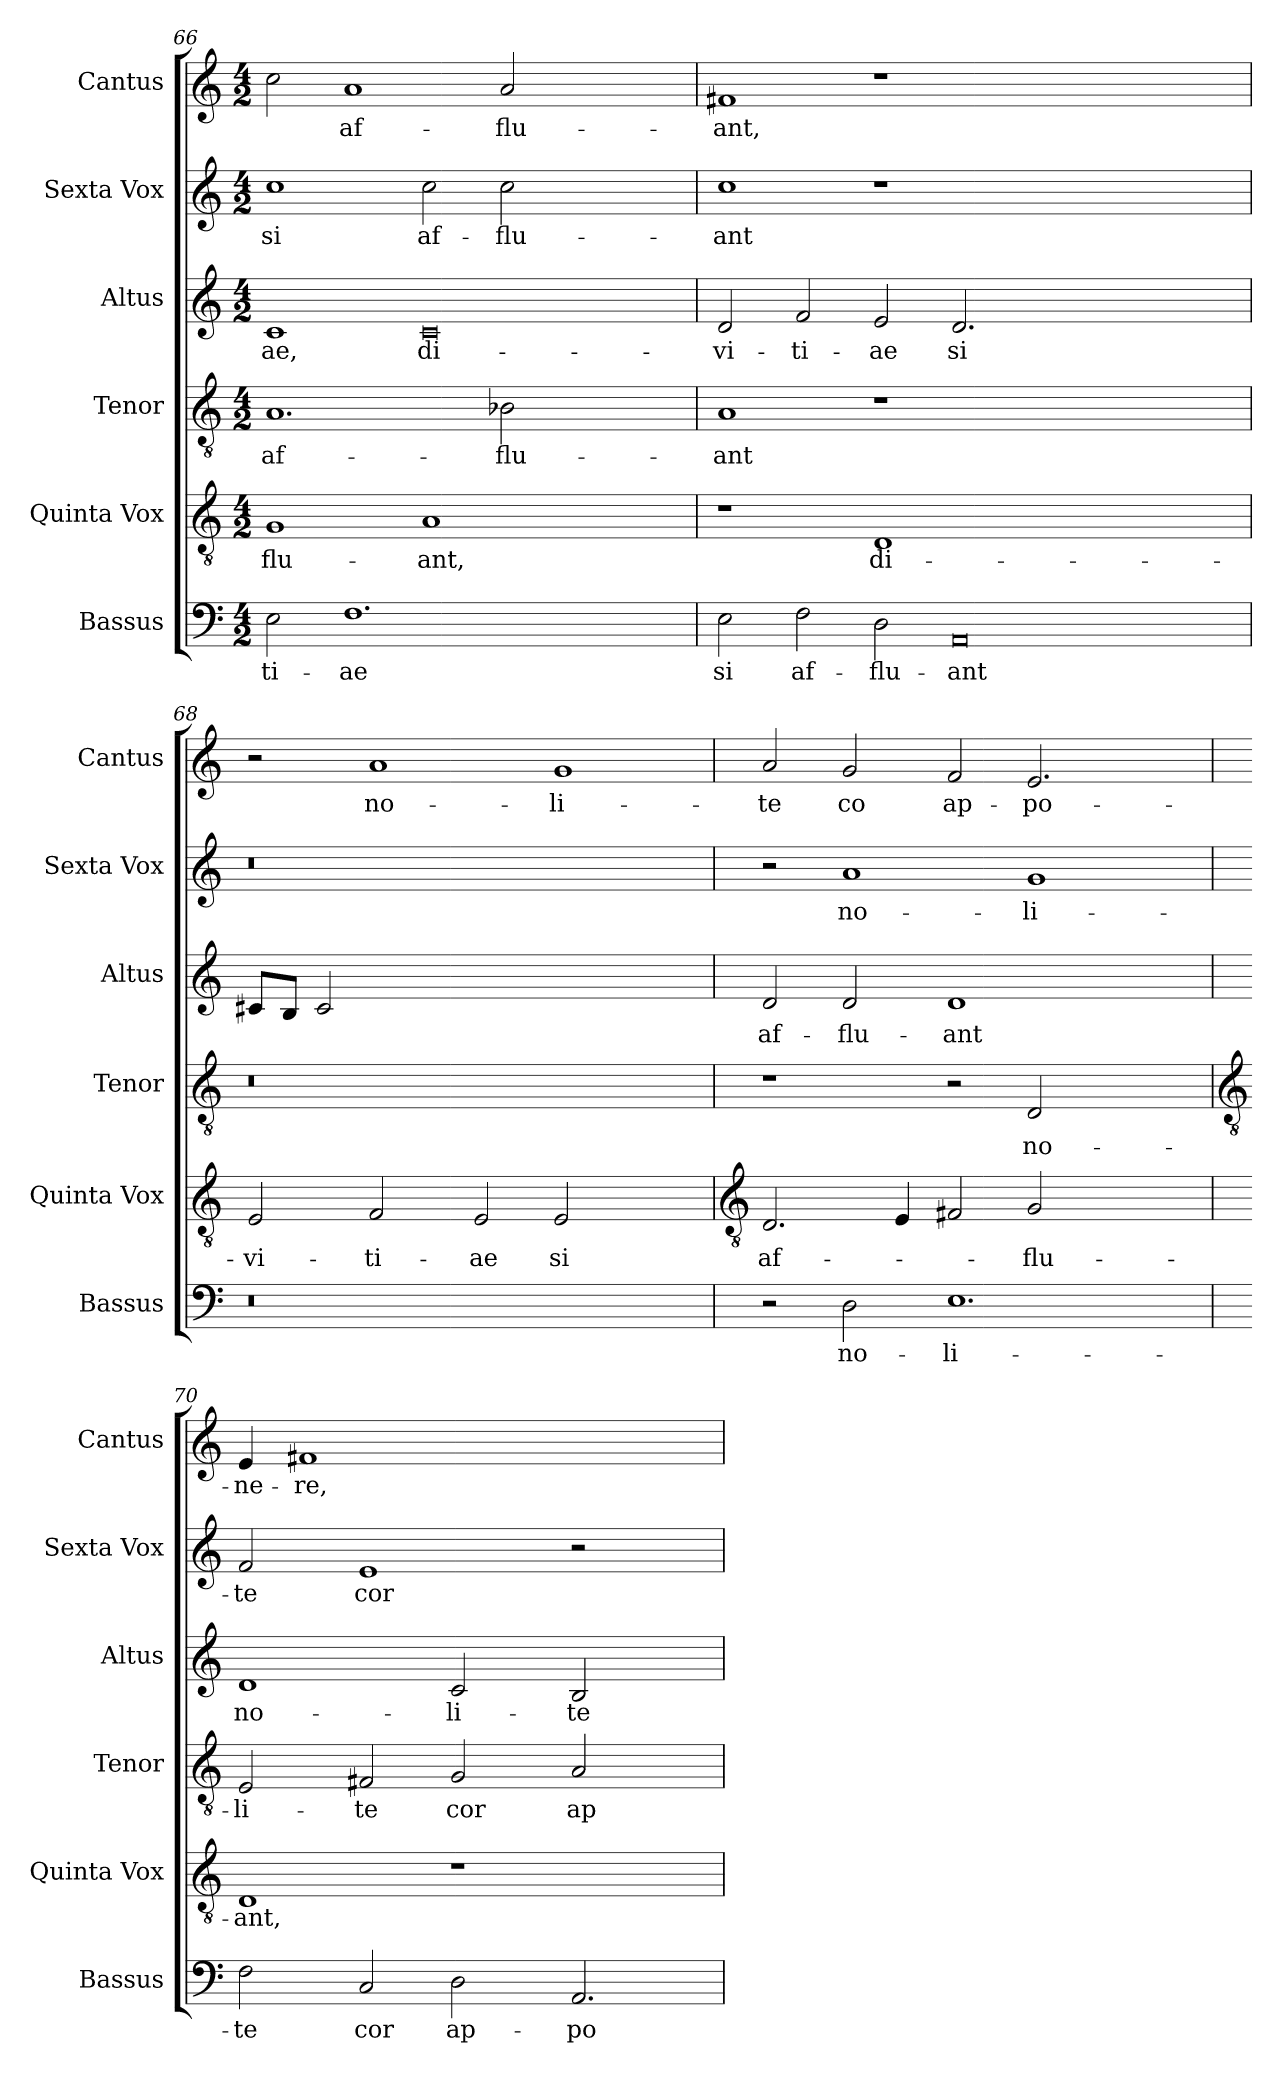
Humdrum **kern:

**kern	**text	**kern	**text	**kern	**text	**kern	**text	**kern	**text	**kern	**text
*part6	*part6	*part5	*part5	*part4	*part4	*part3	*part3	*part2	*part2	*part1	*part1
*staff6	*staff6	*staff5	*staff5	*staff4	*staff4	*staff3	*staff3	*staff2	*staff2	*staff1	*staff1
*I"Bassus	*	*I"Quinta Vox	*	*I"Tenor	*	*I"Altus	*	*I"Sexta Vox	*	*I"Cantus	*
*I'Bassus	*	*I'Quinta Vox	*	*I'Tenor	*	*I'Altus	*	*I'Sexta Vox	*	*I'Cantus	*
!!LO:LB:g=z
*clefF4	*	*clefGv2	*	*clefGv2	*	*clefG2	*	*clefG2	*	*clefG2	*
*k[]	*	*k[]	*	*k[]	*	*k[]	*	*k[]	*	*k[]	*
*C:	*	*C:	*	*C:	*	*C:	*	*C:	*	*C:	*
*M4/2	*	*M4/2	*	*M4/2	*	*M4/2	*	*M4/2	*	*M4/2	*
=66A	=66A	=66A	=66A	=66A	=66A	=66A	=66A	=66A	=66A	=66A	=66A
!	!LO:LY:b	!	!LO:LY:b	!	!LO:LY:b	!	!LO:LY:b	!	!LO:LY:b	!	!
2E	-ti-	1G	flu-	1.A	af-	1c	-ae,	1cc	si	2cc	.
!	!LO:LY:b	!	!	!	!	!	!	!	!	!	!LO:LY:b
1.F	-ae	.	.	.	.	.	.	.	.	1a	af-
!	!	!	!LO:LY:b	!	!	!	!LO:LY:b	!	!LO:LY:b	!	!
.	.	1A	-ant,	.	.	0c	di-	2cc	af-	.	.
!	!	!	!	!	!LO:LY:b	!	!	!	!LO:LY:b	!	!LO:LY:b
.	.	.	.	2B-X	-flu-	.	.	2cc	-flu-	2a	-flu-
1ryy	.	1ryy	.	1ryy	.	.	.	1ryy	.	1ryy	.
!!LO:LB:g=z
=67	=67	=67	=67	=67	=67	=67	=67	=67	=67	=67	=67
!	!LO:LY:b	!	!	!	!LO:LY:b	!	!LO:LY:b	!	!LO:LY:b	!	!LO:LY:b
2E	si	1r	.	1A	-ant	2d	-vi-	1cc	-ant	1f#X	-ant,
!	!LO:LY:b	!	!	!	!	!	!LO:LY:b	!	!	!	!
2F	af-	.	.	.	.	2f	-ti-	.	.	.	.
!	!LO:LY:b	!	!LO:LY:b	!	!	!	!LO:LY:b	!	!	!	!
2D	-flu-	1D	di-	1r	.	2e	-ae	1r	.	1r	.
!	!LO:LY:b	!	!	!	!	!	!LO:LY:b	!	!	!	!
0AA	-ant	.	.	.	.	2.d	si	.	.	.	.
.	.	1.ryy	.	1.ryy	.	.	.	1.ryy	.	1.ryy	.
.	.	.	.	.	.	1ryy	.	.	.	.	.
.	.	.	.	.	.	4ryy	.	.	.	.	.
!!LO:LB:g=z
=68	=68	=68	=68	=68	=68	=68	=68	=68	=68	=68	=68
!	!	!	!LO:LY:b	!	!	!	!	!	!	!	!
0r	.	2E	-vi-	0r	.	8c#L	.	0r	.	2r	.
.	.	.	.	.	.	8BJ	.	.	.	.	.
.	.	.	.	.	.	2c#	.	.	.	.	.
!	!	!	!LO:LY:b	!	!	!	!	!	!	!	!LO:LY:b
.	.	2F	-ti-	.	.	.	.	.	.	1a	no-
.	.	.	.	.	.	1..ryy	.	.	.	.	.
!	!	!	!LO:LY:b	!	!	!	!	!	!	!	!
.	.	2E	-ae	.	.	.	.	.	.	.	.
!	!	!	!LO:LY:b	!	!	!	!	!	!	!	!LO:LY:b
.	.	2E	si	.	.	.	.	.	.	1g	-li-
2ryy	.	2ryy	.	2ryy	.	.	.	2ryy	.	.	.
!!LO:LB:g=z
=69	=69	=69	=69	=69	=69	=69	=69	=69	=69	=69	=69
*	*	*clefGv2	*	*	*	*	*	*	*	*	*
!	!	!	!LO:LY:b	!	!	!	!LO:LY:b	!	!	!	!LO:LY:b
2r	.	2.D	af-	1r	.	2d	af-	2r	.	2a	-te
!	!LO:LY:b	!	!	!	!	!	!LO:LY:b	!	!LO:LY:b	!	!LO:LY:b
2D	no-	.	.	.	.	2d	-flu-	1a	no-	2g	co
.	.	4E	.	.	.	.	.	.	.	.	.
!	!LO:LY:b	!	!	!	!	!	!LO:LY:b	!	!	!	!LO:LY:b
1.E	-li-	2F#X	.	2r	.	1d	-ant	.	.	2f	ap-
!	!	!	!LO:LY:b	!	!LO:LY:b	!	!	!	!LO:LY:b	!	!LO:LY:b
.	.	2G	-flu-	2D	no-	.	.	1g	-li-	2.e	-po-
.	.	2ryy	.	2ryy	.	2ryy	.	.	.	.	.
.	.	.	.	.	.	.	.	.	.	4ryy	.
!!LO:LB:g=z
=70	=70	=70	=70	=70	=70	=70	=70	=70	=70	=70	=70
*	*	*	*	*clefGv2	*	*	*	*	*	*	*
!	!LO:LY:b	!	!LO:LY:b	!	!LO:LY:b	!	!LO:LY:b	!	!LO:LY:b	!	!LO:LY:b
2F	-te	1D	-ant,	2E	-li-	1d	no-	2f	-te	4e	-ne-
!	!	!	!	!	!	!	!	!	!	!	!LO:LY:b
.	.	.	.	.	.	.	.	.	.	1f#X	-re,
!	!LO:LY:b	!	!	!	!LO:LY:b	!	!	!	!LO:LY:b	!	!
2C	cor	.	.	2F#X	-te	.	.	1e	cor	.	.
!	!LO:LY:b	!	!	!	!LO:LY:b	!	!LO:LY:b	!	!	!	!
2D	ap-	1r	.	2G	cor	2c	-li-	.	.	.	.
.	.	.	.	.	.	.	.	.	.	1ryy	.
!	!LO:LY:b	!	!	!	!LO:LY:b	!	!LO:LY:b	!	!	!	!
2.AA	-po-	.	.	2A	ap-	2B	-te	2r	.	.	.
.	.	4ryy	.	4ryy	.	4ryy	.	4ryy	.	.	.
=	=	=	=	=	=	=	=	=	=	=	=
*-	*-	*-	*-	*-	*-	*-	*-	*-	*-	*-	*-
